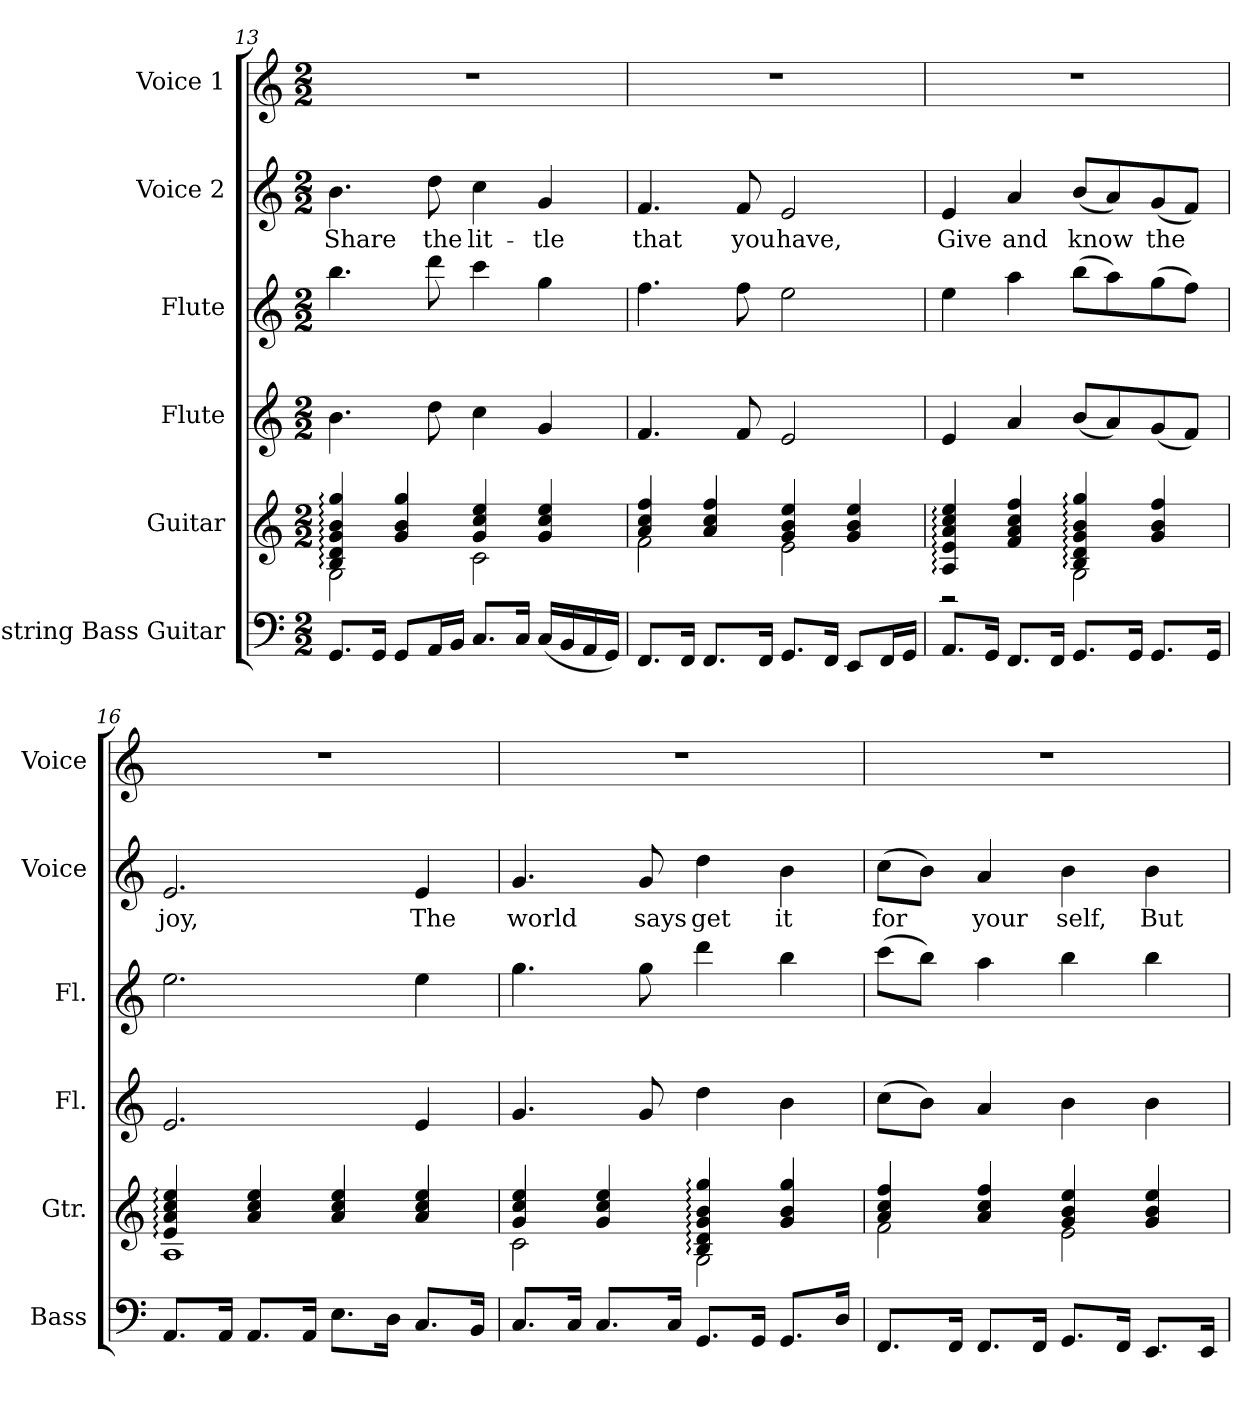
**kern	**kern	**kern	**kern	**kern	**text	**kern
*part6	*part5	*part4	*part3	*part2	*part2	*part1
*staff6	*staff5	*staff4	*staff3	*staff2	*staff2	*staff1
*I"4-string Bass Guitar	*I"Guitar	*I"Flute	*I"Flute	*I"Voice 2	*	*I"Voice 1
*I'Bass	*I'Gtr.	*I'Fl.	*I'Fl.	*I'Voice	*	*I'Voice
*clefF4	*clefG2	*clefG2	*clefG2	*clefG2	*	*clefG2
*ITrd7c12	*ITrd7c12	*	*	*	*	*
*k[]	*k[]	*k[]	*k[]	*k[]	*	*k[]
*C:	*C:	*C:	*C:	*C:	*	*C:
*M2/2	*M2/2	*M2/2	*M2/2	*M2/2	*	*M2/2
=13	=13	=13	=13	=13	=13	=13
*	*^	*	*	*	*	*
!	!	!	!	!	!	!LO:LY:b:color=#000000	!
8.GGGi/L	4BBi/: 4Di: 4Gi: 4Bi: 4gi:	2GGi\	4.bi\	4.bbi\	4.bi\	Share	1r
16GGGi/Jk	.	.	.	.	.	.	.
8GGGi/L	4Gi/ 4Bi 4gi	.	.	.	.	.	.
!	!	!	!	!	!	!LO:LY:b:color=#000000	!
16AAAi/L	.	.	8ddi\	8dddi\	8ddi\	the	.
16BBBi/JJ	.	.	.	.	.	.	.
!	!	!	!	!	!	!LO:LY:b:color=#000000	!
8.CCi/L	4Gi/ 4ci 4ei	2C:i\	4cci\	4ccci\	4cci\	lit-	.
16CCi/Jk	.	.	.	.	.	.	.
!	!	!	!	!	!	!LO:LY:b:color=#000000	!
(16CCi/LL	4Gi/ 4ci 4ei	.	4gi/	4ggi\	4gi/	-tle	.
16BBBi/	.	.	.	.	.	.	.
16AAAi/	.	.	.	.	.	.	.
16GGGi/JJ)	.	.	.	.	.	.	.
=14	=14	=14	=14	=14	=14	=14	=14
!	!	!	!	!	!	!LO:LY:b:color=#000000	!
8.FFFi/L	4Ai/ 4ci 4fi	2Fi\	4.fi/	4.ffi\	4.fi/	that	1r
16FFFi/Jk	.	.	.	.	.	.	.
8.FFFi/L	4Ai/ 4ci 4fi	.	.	.	.	.	.
!	!	!	!	!	!	!LO:LY:b:color=#000000	!
.	.	.	8fi/	8ffi\	8fi/	you	.
16FFFi/Jk	.	.	.	.	.	.	.
!	!	!	!	!	!	!LO:LY:b:color=#000000	!
8.GGGi/L	4Gi/ 4Bi 4ei	2Ei\	2ei/	2eei\	2ei/	have,	.
16FFFi/Jk	.	.	.	.	.	.	.
8EEEi/L	4Gi/ 4Bi 4ei	.	.	.	.	.	.
16FFFi/L	.	.	.	.	.	.	.
16GGGi/JJ	.	.	.	.	.	.	.
=15	=15	=15	=15	=15	=15	=15	=15
!	!	!	!	!	!	!LO:LY:b:color=#000000	!
8.AAAi/L	4AAi/: 4Ei: 4Ai: 4ci: 4ei:	2r	4ei/	4eei\	4ei/	Give	1r
16GGGi/Jk	.	.	.	.	.	.	.
!	!	!	!	!	!	!LO:LY:b:color=#000000	!
8.FFFi/L	4Fi/ 4Ai 4ci 4fi	.	4ai/	4aai\	4ai/	and	.
16FFFi/Jk	.	.	.	.	.	.	.
!	!	!	!	!	!	!LO:LY:b:color=#000000	!
8.GGGi/L	4BBi/: 4Di: 4Gi: 4Bi: 4gi:	2GGi\	(8bi/L	(8bbi\L	(8bi/L	know	.
.	.	.	8ai/)	8aai\)	8ai/)	.	.
16GGGi/Jk	.	.	.	.	.	.	.
!	!	!	!	!	!	!LO:LY:b:color=#000000	!
8.GGGi/L	4Gi/ 4Bi 4fi	.	(8gi/	(8ggi\	(8gi/	the	.
.	.	.	8fi/J)	8ffi\J)	8fi/J)	.	.
16GGGi/Jk	.	.	.	.	.	.	.
=16	=16	=16	=16	=16	=16	=16	=16
!	!	!	!	!	!	!LO:LY:b:color=#000000	!
8.AAAi/L	4Ei/: 4Ai: 4ci: 4ei:	1AAi	2.ei/	2.eei\	2.ei/	joy,	1r
16AAAi/Jk	.	.	.	.	.	.	.
8.AAAi/L	4Ai/ 4ci 4ei	.	.	.	.	.	.
16AAAi/Jk	.	.	.	.	.	.	.
8.EEi\L	4Ai/ 4ci 4ei	.	.	.	.	.	.
16DDi\Jk	.	.	.	.	.	.	.
!	!	!	!	!	!	!LO:LY:b:color=#000000	!
8.CCi/L	4Ai/ 4ci 4ei	.	4ei/	4eei\	4ei/	The	.
16BBBi/Jk	.	.	.	.	.	.	.
=17	=17	=17	=17	=17	=17	=17	=17
!	!	!	!	!	!	!LO:LY:b:color=#000000	!
8.CCi/L	4Gi/ 4ci 4ei	2C:i\	4.gi/	4.ggi\	4.gi/	world	1r
16CCi/Jk	.	.	.	.	.	.	.
8.CCi/L	4Gi/ 4ci 4ei	.	.	.	.	.	.
!	!	!	!	!	!	!LO:LY:b:color=#000000	!
.	.	.	8gi/	8ggi\	8gi/	says	.
16CCi/Jk	.	.	.	.	.	.	.
!	!	!	!	!	!	!LO:LY:b:color=#000000	!
8.GGGi/L	4BBi/: 4Di: 4Gi: 4Bi: 4gi:	2GGi\	4ddi\	4dddi\	4ddi\	get	.
16GGGi/Jk	.	.	.	.	.	.	.
!	!	!	!	!	!	!LO:LY:b:color=#000000	!
8.GGGi/L	4Gi/ 4Bi 4gi	.	4bi\	4bbi\	4bi\	it	.
16DDi/Jk	.	.	.	.	.	.	.
!!LO:LB:g=z
=18	=18	=18	=18	=18	=18	=18	=18
!	!	!	!	!	!	!LO:LY:b:color=#000000	!
8.FFFi/L	4Ai/ 4ci 4fi	2Fi\	(8cci\L	(8ccci\L	(8cci\L	for	1r
.	.	.	8bi\J)	8bbi\J)	8bi\J)	.	.
16FFFi/Jk	.	.	.	.	.	.	.
!	!	!	!	!	!	!LO:LY:b:color=#000000	!
8.FFFi/L	4Ai/ 4ci 4fi	.	4ai/	4aai\	4ai/	your	.
16FFFi/Jk	.	.	.	.	.	.	.
!	!	!	!	!	!	!LO:LY:b:color=#000000	!
8.GGGi/L	4Gi/ 4Bi 4ei	2Ei\	4bi\	4bbi\	4bi\	self,	.
16FFFi/Jk	.	.	.	.	.	.	.
!	!	!	!	!	!	!LO:LY:b:color=#000000	!
8.EEEi/L	4Gi/ 4Bi 4ei	.	4bi\	4bbi\	4bi\	But	.
16EEEi/Jk	.	.	.	.	.	.	.
*	*v	*v	*	*	*	*	*
=	=	=	=	=	=	=
*-	*-	*-	*-	*-	*-	*-
